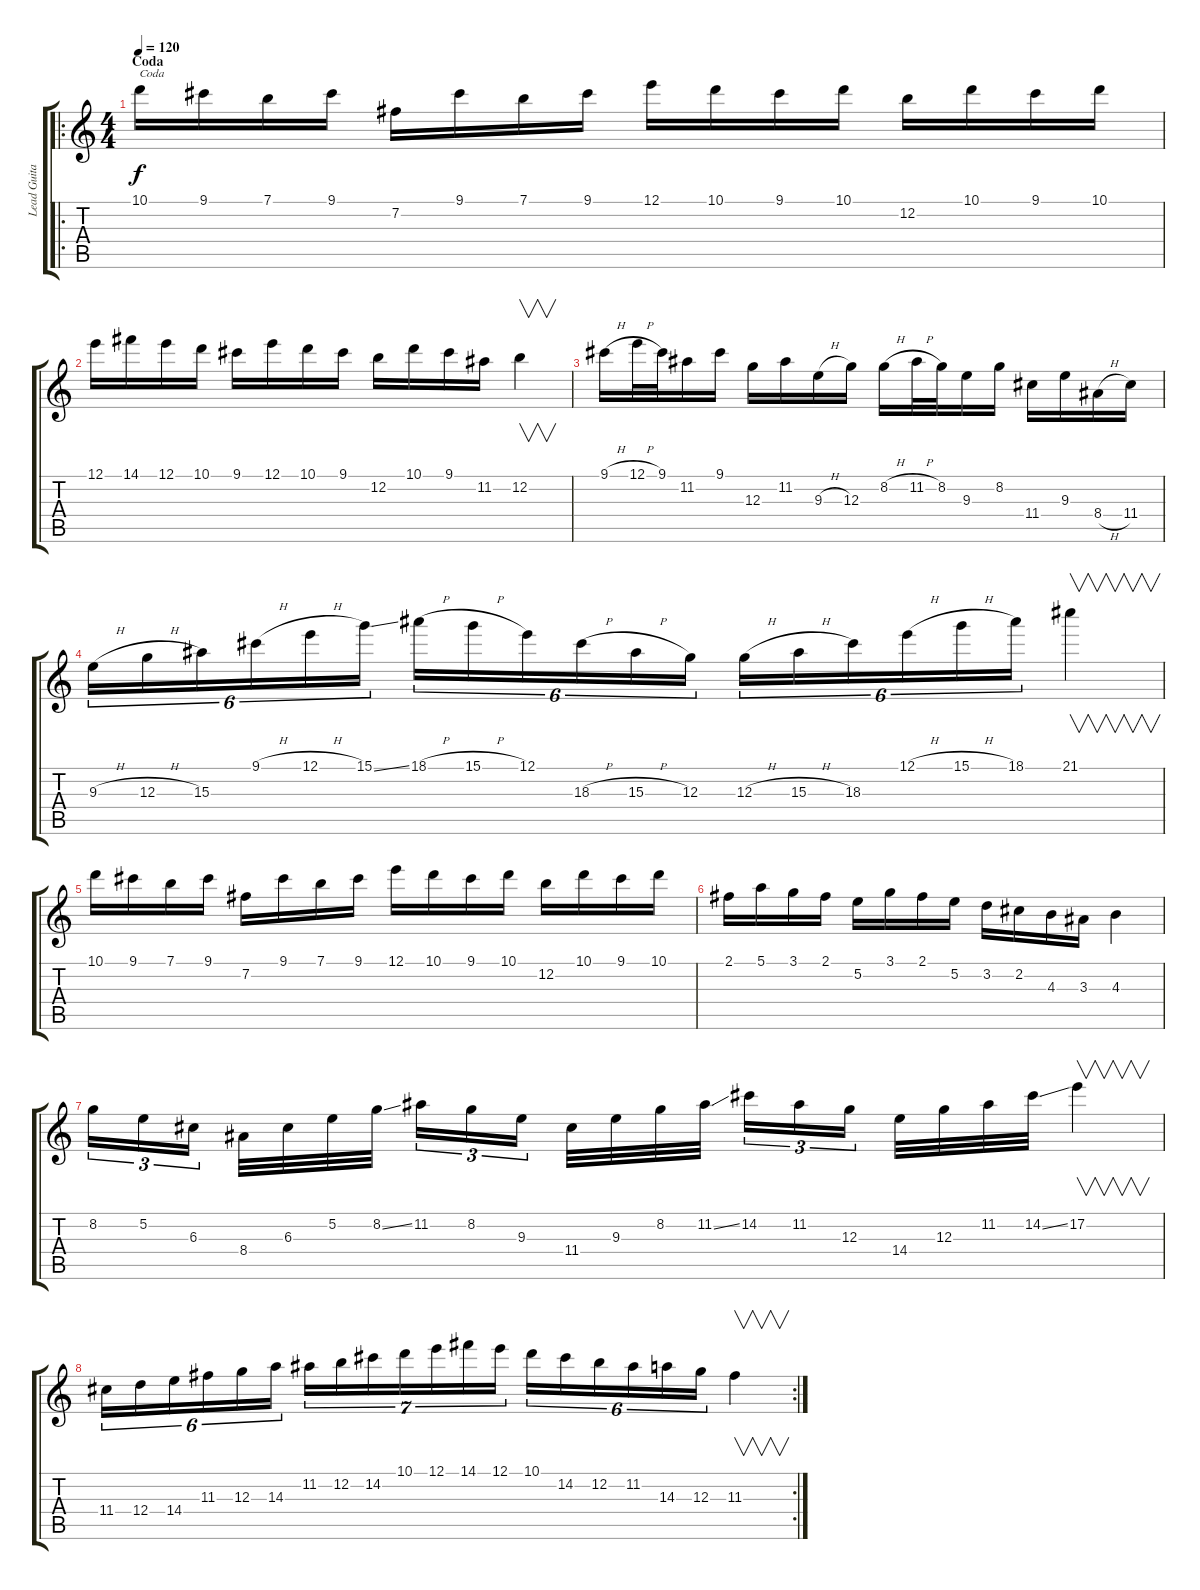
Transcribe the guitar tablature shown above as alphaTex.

\track ("Lead Guitar" "Lead Guita") {instrument overdrivenguitar}
\staff {score tabs}
\tuning (E4 B3 G3 D3 A2 E2) {hide}
\ro
\ts (4 4)
\section ("" "Coda")
\tempo 120
\clef g2
\ks c
10.1.16{txt "Coda" dy f} 9.1.16 7.1.16 9.1.16 7.2.16 9.1.16 7.1.16 9.1.16 12.1.16 10.1.16 9.1.16 10.1.16 12.2.16 10.1.16 9.1.16 10.1.16 |
12.1.16 14.1.16 12.1.16 10.1.16 9.1.16 12.1.16 10.1.16 9.1.16 12.2.16 10.1.16 9.1.16 11.2.16 12.2.4{v} |
9.1{h}.16 12.1{h}.32 9.1.32 11.2.16 9.1.16 12.3.16 11.2.16 9.3{h}.16 12.3.16 8.2{h}.16 11.2{h}.32 8.2.32 9.3.16 8.2.16 11.4.16 9.3.16 8.4{h}.16 11.4.16 |
9.3{h}.16{tu (6 4)} 12.3{h}.16{tu (6 4)} 15.3.16{tu (6 4)} 9.1{h}.16{tu (6 4)} 12.1{h}.16{tu (6 4)} 15.1{ss}.16{tu (6 4)} 18.1{h}.16{tu (6 4)} 15.1{h}.16{tu (6 4)} 12.1.16{tu (6 4)} 18.3{h}.16{tu (6 4)} 15.3{h}.16{tu (6 4)} 12.3.16{tu (6 4)} 12.3{h}.16{tu (6 4)} 15.3{h}.16{tu (6 4)} 18.3.16{tu (6 4)} 12.1{h}.16{tu (6 4)} 15.1{h}.16{tu (6 4)} 18.1.16{tu (6 4)} 21.1.4{v} |
10.1.16 9.1.16 7.1.16 9.1.16 7.2.16 9.1.16 7.1.16 9.1.16 12.1.16 10.1.16 9.1.16 10.1.16 12.2.16 10.1.16 9.1.16 10.1.16 |
2.1.16 5.1.16 3.1.16 2.1.16 5.2.16 3.1.16 2.1.16 5.2.16 3.2.16 2.2.16 4.3.16 3.3.16 4.3.4 |
8.2.16{tu (3 2)} 5.2.16{tu (3 2)} 6.3.16{tu (3 2)} 8.4.32 6.3.32 5.2.32 8.2{ss}.32 11.2.16{tu (3 2)} 8.2.16{tu (3 2)} 9.3.16{tu (3 2)} 11.4.32 9.3.32 8.2.32 11.2{ss}.32 14.2.16{tu (3 2)} 11.2.16{tu (3 2)} 12.3.16{tu (3 2)} 14.4.32 12.3.32 11.2.32 14.2{ss}.32 17.2.4{v} |
\rc 2
11.4.16{tu (6 4)} 12.4.16{tu (6 4)} 14.4.16{tu (6 4)} 11.3.16{tu (6 4)} 12.3.16{tu (6 4)} 14.3.16{tu (6 4)} 11.2.16{tu (7 4)} 12.2.16{tu (7 4)} 14.2.16{tu (7 4)} 10.1.16{tu (7 4)} 12.1.16{tu (7 4)} 14.1.16{tu (7 4)} 12.1.16{tu (7 4)} 10.1.16{tu (6 4)} 14.2.16{tu (6 4)} 12.2.16{tu (6 4)} 11.2.16{tu (6 4)} 14.3.16{tu (6 4)} 12.3.16{tu (6 4)} 11.3.4{v}
